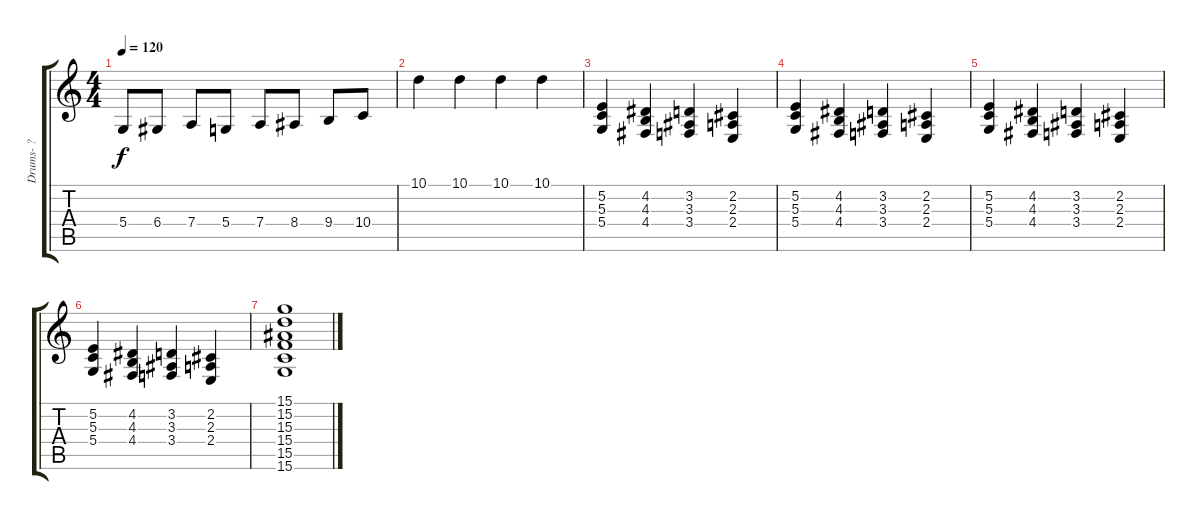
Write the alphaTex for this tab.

\track ("Drums- ?" "Drums- ?") {instrument synthdrum}
\staff {score tabs}
\tuning (E4 B3 G3 D3 A2 E2) {hide}
\ts (4 4)
\tempo 120
\clef g2
\ks c
5.4.8{dy f} 6.4.8 7.4.8 5.4.8 7.4.8 8.4.8 9.4.8 10.4.8 |
10.1.4 10.1.4 10.1.4 10.1.4 |
(5.2 5.3 5.4).4 (4.2 4.3 4.4).4 (3.2 3.3 3.4).4 (2.2 2.3 2.4).4 |
(5.2 5.3 5.4).4 (4.2 4.3 4.4).4 (3.2 3.3 3.4).4 (2.2 2.3 2.4).4 |
(5.2 5.3 5.4).4 (4.2 4.3 4.4).4 (3.2 3.3 3.4).4 (2.2 2.3 2.4).4 |
(5.2 5.3 5.4).4 (4.2 4.3 4.4).4 (3.2 3.3 3.4).4 (2.2 2.3 2.4).4 |
(15.1 15.2 15.3 15.4 15.5 15.6).1
